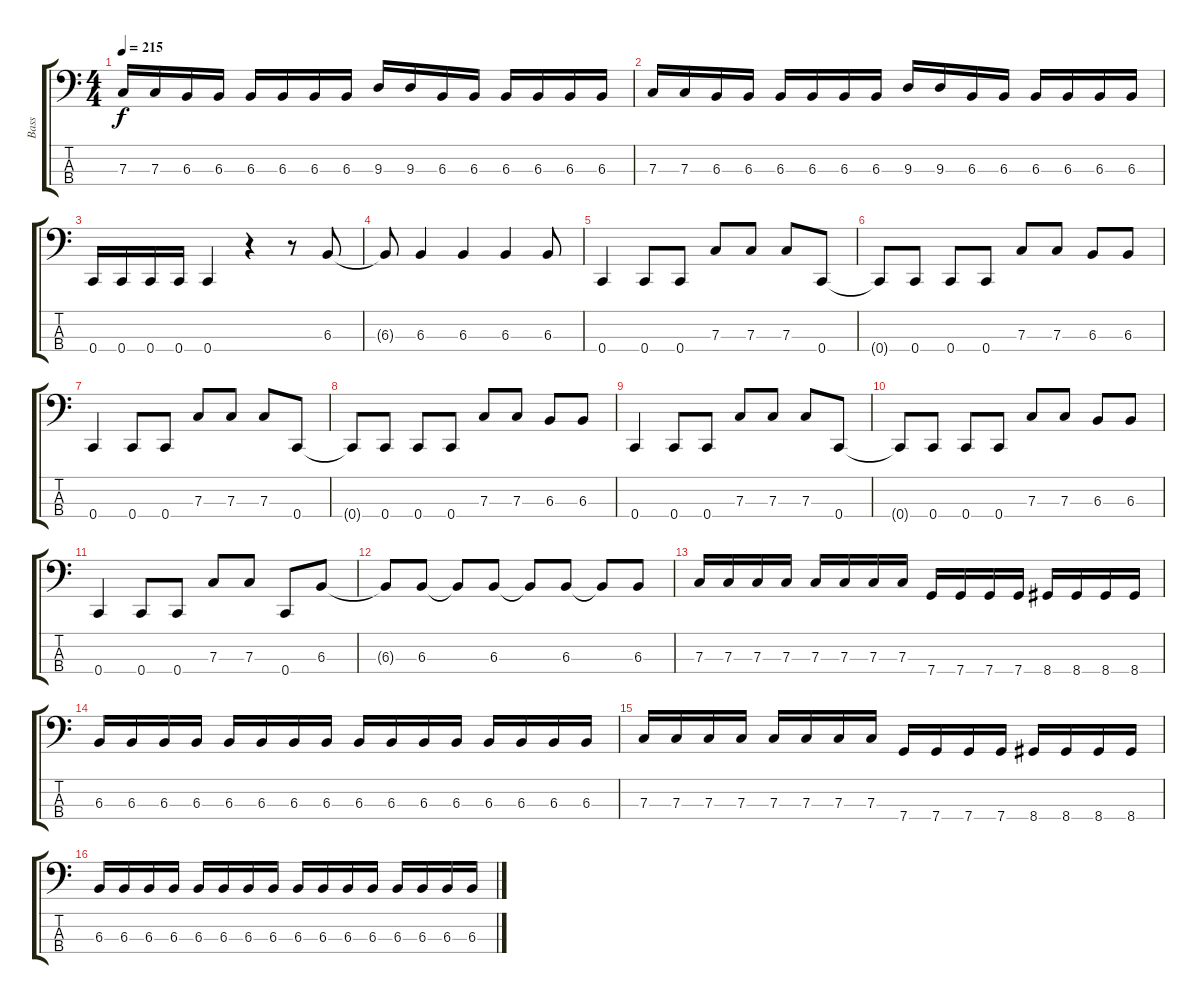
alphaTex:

\track ("Bass" "Bass") {instrument electricbassfinger}
\staff {score tabs}
\tuning (Eb2 Bb1 F1 C1) {hide}
\ts (4 4)
\tempo 215
\clef f4
\ks c
7.3.16{dy f} 7.3.16 6.3.16 6.3.16 6.3.16 6.3.16 6.3.16 6.3.16 9.3.16 9.3.16 6.3.16 6.3.16 6.3.16 6.3.16 6.3.16 6.3.16 |
7.3.16 7.3.16 6.3.16 6.3.16 6.3.16 6.3.16 6.3.16 6.3.16 9.3.16 9.3.16 6.3.16 6.3.16 6.3.16 6.3.16 6.3.16 6.3.16 |
0.4.16 0.4.16 0.4.16 0.4.16 0.4.4 r.4 r.8 6.3.8 |
6.3{t}.8 6.3.4 6.3.4 6.3.4 6.3.8 |
0.4.4 0.4.8 0.4.8 7.3.8 7.3.8 7.3.8 0.4.8 |
0.4{t}.8 0.4.8 0.4.8 0.4.8 7.3.8 7.3.8 6.3.8 6.3.8 |
0.4.4 0.4.8 0.4.8 7.3.8 7.3.8 7.3.8 0.4.8 |
0.4{t}.8 0.4.8 0.4.8 0.4.8 7.3.8 7.3.8 6.3.8 6.3.8 |
0.4.4 0.4.8 0.4.8 7.3.8 7.3.8 7.3.8 0.4.8 |
0.4{t}.8 0.4.8 0.4.8 0.4.8 7.3.8 7.3.8 6.3.8 6.3.8 |
0.4.4 0.4.8 0.4.8 7.3.8 7.3.8 0.4.8 6.3.8 |
6.3{t}.8 6.3.8 6.3{t}.8 6.3.8 6.3{t}.8 6.3.8 6.3{t}.8 6.3.8 |
7.3.16 7.3.16 7.3.16 7.3.16 7.3.16 7.3.16 7.3.16 7.3.16 7.4.16 7.4.16 7.4.16 7.4.16 8.4.16 8.4.16 8.4.16 8.4.16 |
6.3.16 6.3.16 6.3.16 6.3.16 6.3.16 6.3.16 6.3.16 6.3.16 6.3.16 6.3.16 6.3.16 6.3.16 6.3.16 6.3.16 6.3.16 6.3.16 |
7.3.16 7.3.16 7.3.16 7.3.16 7.3.16 7.3.16 7.3.16 7.3.16 7.4.16 7.4.16 7.4.16 7.4.16 8.4.16 8.4.16 8.4.16 8.4.16 |
6.3.16 6.3.16 6.3.16 6.3.16 6.3.16 6.3.16 6.3.16 6.3.16 6.3.16 6.3.16 6.3.16 6.3.16 6.3.16 6.3.16 6.3.16 6.3.16
